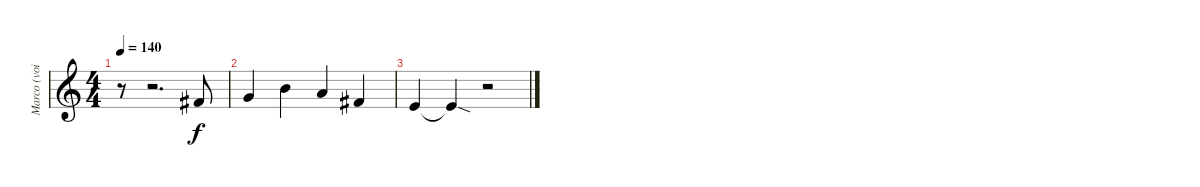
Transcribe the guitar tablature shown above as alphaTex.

\track ("Marco (voice)" "Marco (voi") {instrument oboe}
\staff {score}
\tuning (D4 A3 F3 C3 G2 D2) {hide}
\ts (4 4)
\tempo 140
\clef g2
\ks c
r.8{dy f} r.2{d} 9.2.8 |
10.2.4 9.1.4 12.2.4 9.2.4 |
\ks aminor
7.2.4 7.2{sod t}.4 r.2
